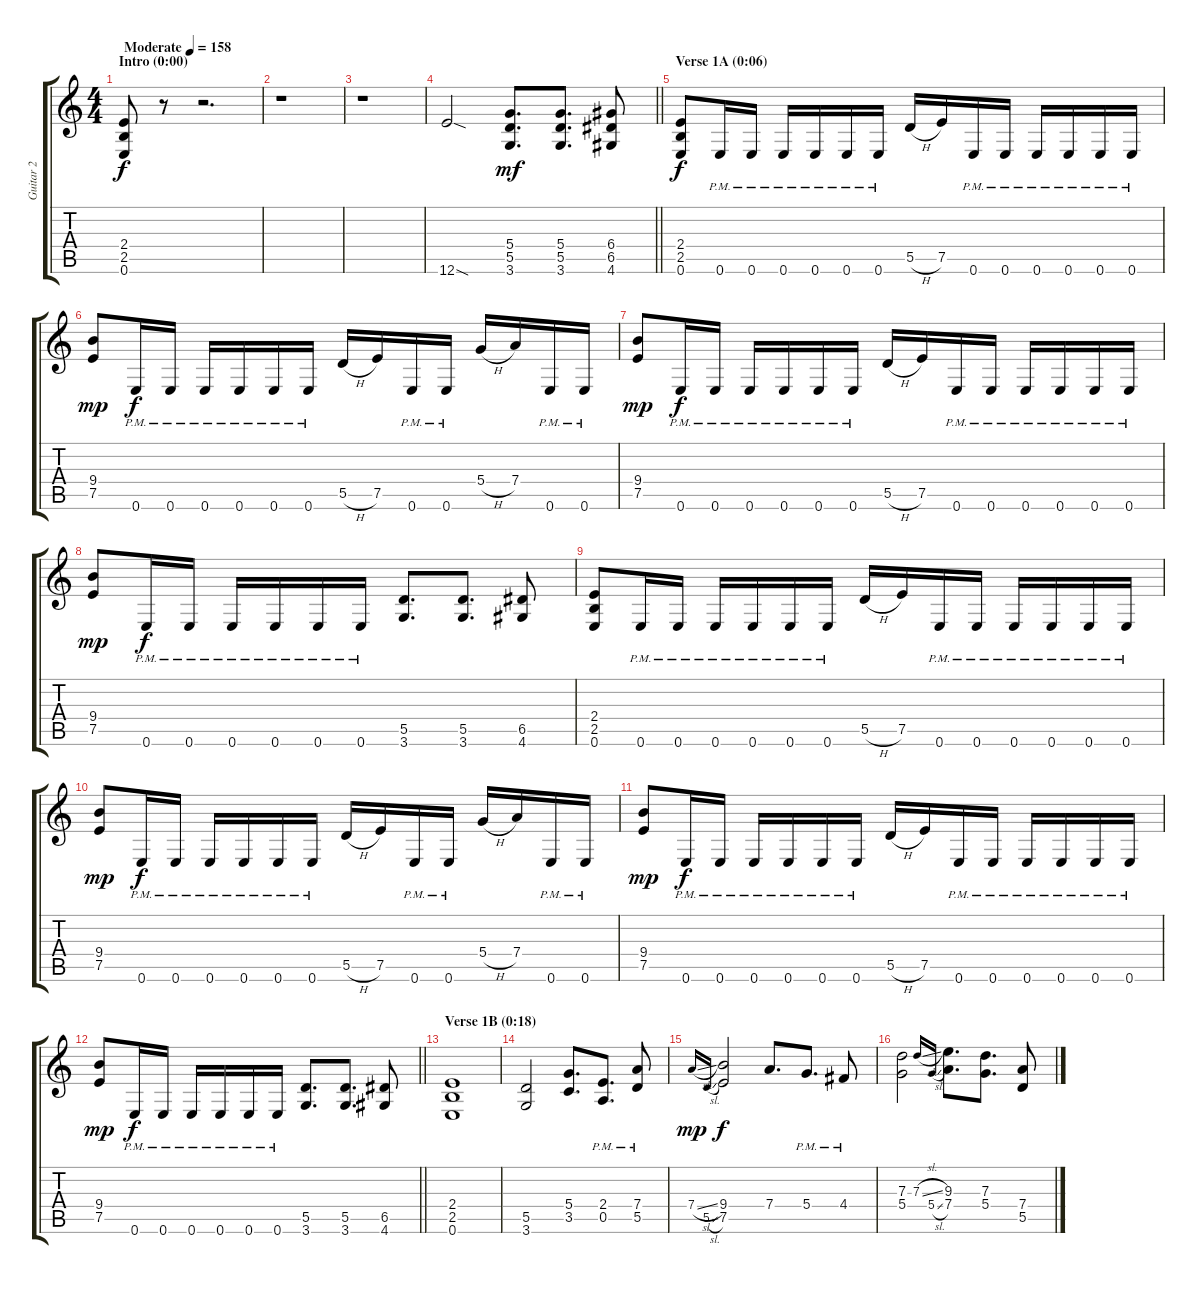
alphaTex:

\track ("Guitar 2" "Guitar 2") {instrument distortionguitar}
\staff {score tabs}
\tuning (E4 B3 G3 D3 A2 E2) {hide}
\ts (4 4)
\section ("" "Intro (0:00)")
\tempo (158 "Moderate")
\clef g2
\ks c
(2.4 2.5 0.6).8{dy f instrument distortionguitar} r.8 r.2{d} |
r.1 |
r.1 |
\barLineRight lightlight
12.6{sod}.2 (5.4 5.5 3.6).8{d dy mf} (5.4 5.5 3.6).8{d} (6.4 6.5 4.6).8 |
\section ("" "Verse 1A (0:06)")
(2.4 2.5 0.6).8{dy f} 0.6{pm}.16 0.6{pm}.16 0.6{pm}.16 0.6{pm}.16 0.6{pm}.16 0.6{pm}.16 5.5{h}.16 7.5.16 0.6{pm}.16 0.6{pm}.16 0.6{pm}.16 0.6{pm}.16 0.6{pm}.16 0.6{pm}.16 |
(9.4 7.5).8{dy mp} 0.6{pm}.16{dy f} 0.6{pm}.16 0.6{pm}.16 0.6{pm}.16 0.6{pm}.16 0.6{pm}.16 5.5{h}.16 7.5.16 0.6{pm}.16 0.6{pm}.16 5.4{h}.16 7.4.16 0.6{pm}.16 0.6{pm}.16 |
(9.4 7.5).8{dy mp} 0.6{pm}.16{dy f} 0.6{pm}.16 0.6{pm}.16 0.6{pm}.16 0.6{pm}.16 0.6{pm}.16 5.5{h}.16 7.5.16 0.6{pm}.16 0.6{pm}.16 0.6{pm}.16 0.6{pm}.16 0.6{pm}.16 0.6{pm}.16 |
(9.4 7.5).8{dy mp} 0.6{pm}.16{dy f} 0.6{pm}.16 0.6{pm}.16 0.6{pm}.16 0.6{pm}.16 0.6{pm}.16 (5.5 3.6).8{d} (5.5 3.6).8{d} (6.5 4.6).8 |
(2.4 2.5 0.6).8 0.6{pm}.16 0.6{pm}.16 0.6{pm}.16 0.6{pm}.16 0.6{pm}.16 0.6{pm}.16 5.5{h}.16 7.5.16 0.6{pm}.16 0.6{pm}.16 0.6{pm}.16 0.6{pm}.16 0.6{pm}.16 0.6{pm}.16 |
(9.4 7.5).8{dy mp} 0.6{pm}.16{dy f} 0.6{pm}.16 0.6{pm}.16 0.6{pm}.16 0.6{pm}.16 0.6{pm}.16 5.5{h}.16 7.5.16 0.6{pm}.16 0.6{pm}.16 5.4{h}.16 7.4.16 0.6{pm}.16 0.6{pm}.16 |
(9.4 7.5).8{dy mp} 0.6{pm}.16{dy f} 0.6{pm}.16 0.6{pm}.16 0.6{pm}.16 0.6{pm}.16 0.6{pm}.16 5.5{h}.16 7.5.16 0.6{pm}.16 0.6{pm}.16 0.6{pm}.16 0.6{pm}.16 0.6{pm}.16 0.6{pm}.16 |
\barLineRight lightlight
(9.4 7.5).8{dy mp} 0.6{pm}.16{dy f} 0.6{pm}.16 0.6{pm}.16 0.6{pm}.16 0.6{pm}.16 0.6{pm}.16 (5.5 3.6).8{d} (5.5 3.6).8{d} (6.5 4.6).8 |
\section ("" "Verse 1B (0:18)")
(2.4 2.5 0.6).1 |
(5.5 3.6).2 (5.4 3.5).8{d} (2.4{pm} 0.5{pm}).8{d} (7.4{pm} 5.5{pm}).8 |
7.4{sl}.16{gr onbeat dy mp} 5.5{sl}.16{gr onbeat} (9.4 7.5).2{dy f} 7.4.8{d} 5.4{pm}.8{d} 4.4{pm}.8 |
(7.3 5.4).2 7.3{sl}.16{gr onbeat} 5.4{sl}.16{gr onbeat} (9.3 7.4).8{d} (7.3 5.4).8{d} (7.4 5.5).8
